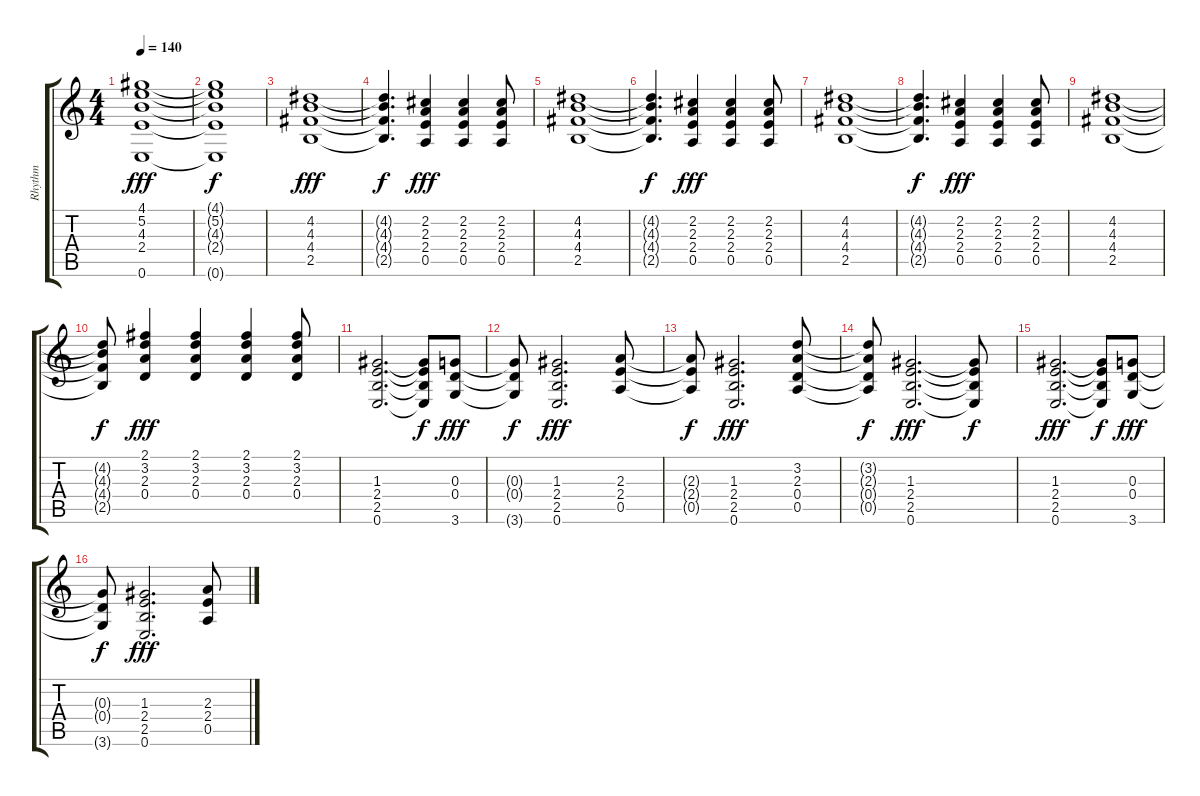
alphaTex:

\track ("Rhythm" "Rhythm") {instrument overdrivenguitar}
\staff {score tabs}
\tuning (E4 B3 G3 D3 A2 E2) {hide}
\ts (4 4)
\tempo 140
\clef g2
\ks c
(4.1 5.2 4.3 2.4 0.6).1{dy fff} |
(4.1{t} 5.2{t} 4.3{t} 2.4{t} 0.6{t}).1{dy f} |
(4.2 4.3 4.4 2.5).1{dy fff} |
(4.2{t} 4.3{t} 4.4{t} 2.5{t}).4{d dy f} (2.2 2.3 2.4 0.5).4{dy fff} (2.2 2.3 2.4 0.5).4 (2.2 2.3 2.4 0.5).8 |
(4.2 4.3 4.4 2.5).1 |
(4.2{t} 4.3{t} 4.4{t} 2.5{t}).4{d dy f} (2.2 2.3 2.4 0.5).4{dy fff} (2.2 2.3 2.4 0.5).4 (2.2 2.3 2.4 0.5).8 |
(4.2 4.3 4.4 2.5).1 |
(4.2{t} 4.3{t} 4.4{t} 2.5{t}).4{d dy f} (2.2 2.3 2.4 0.5).4{dy fff} (2.2 2.3 2.4 0.5).4 (2.2 2.3 2.4 0.5).8 |
(4.2 4.3 4.4 2.5).1 |
(4.2{t} 4.3{t} 4.4{t} 2.5{t}).8{dy f} (2.1 3.2 2.3 0.4).4{dy fff} (2.1 3.2 2.3 0.4).4 (2.1 3.2 2.3 0.4).4 (2.1 3.2 2.3 0.4).8 |
(1.3 2.4 2.5 0.6).2{d} (1.3{t} 2.4{t} 2.5{t} 0.6{t}).8{dy f} (0.3 0.4 3.6).8{dy fff} |
(0.3{t} 0.4{t} 3.6{t}).8{dy f} (1.3 2.4 2.5 0.6).2{d dy fff} (2.3 2.4 0.5).8 |
(2.3{t} 2.4{t} 0.5{t}).8{dy f} (1.3 2.4 2.5 0.6).2{d dy fff} (3.2 2.3 0.4 0.5).8 |
(3.2{t} 2.3{t} 0.4{t} 0.5{t}).8{dy f} (1.3 2.4 2.5 0.6).2{d dy fff} (1.3{t} 2.4{t} 2.5{t} 0.6{t}).8{dy f} |
(1.3 2.4 2.5 0.6).2{d dy fff} (1.3{t} 2.4{t} 2.5{t} 0.6{t}).8{dy f} (0.3 0.4 3.6).8{dy fff} |
(0.3{t} 0.4{t} 3.6{t}).8{dy f} (1.3 2.4 2.5 0.6).2{d dy fff} (2.3 2.4 0.5).8
